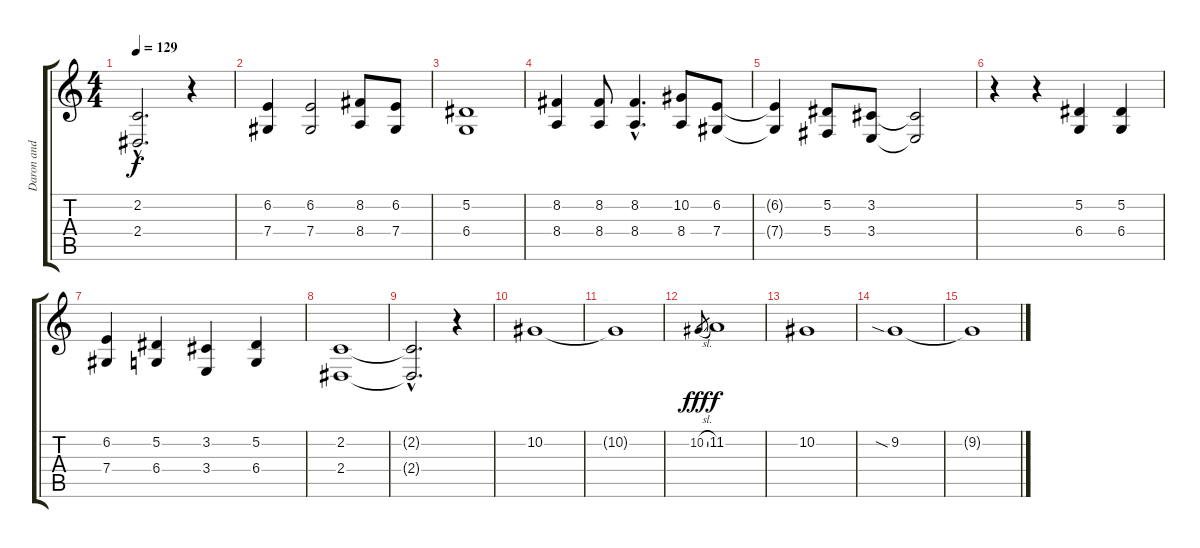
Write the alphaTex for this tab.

\track ("Daron and Serj" "Daron and ") {instrument sopranosax}
\staff {score tabs}
\tuning (Eb4 Bb3 Gb3 Db3 Ab2 Db2) {hide}
\ts (4 4)
\tempo 129
\clef g2
\ks c
(2.2{hac t} 2.4{hac t}).2{d dy f} r.4 |
(6.2 7.4).4 (6.2 7.4).2 (8.2 8.4).8 (6.2 7.4).8 |
(5.2 6.4).1 |
(8.2 8.4).4 (8.2 8.4).8 (8.2{hac} 8.4{hac}).4{d} (10.2 8.4).8 (6.2 7.4).8 |
(6.2{t} 7.4{t}).4 (5.2 5.4).8 (3.2 3.4).8 (3.2{t} 3.4{t}).2 |
r.4 r.4 (5.2 6.4).4 (5.2 6.4).4 |
(6.2 7.4).4 (5.2 6.4).4 (3.2 3.4).4 (5.2 6.4).4 |
(2.2 2.4).1 |
(2.2{hac t} 2.4{hac t}).2{d} r.4 |
10.2.1 |
10.2{t}.1 |
10.2{sl}.8{gr dy fff} 11.2.1{dy f} |
10.2.1 |
9.2{sia}.1 |
9.2{t}.1
